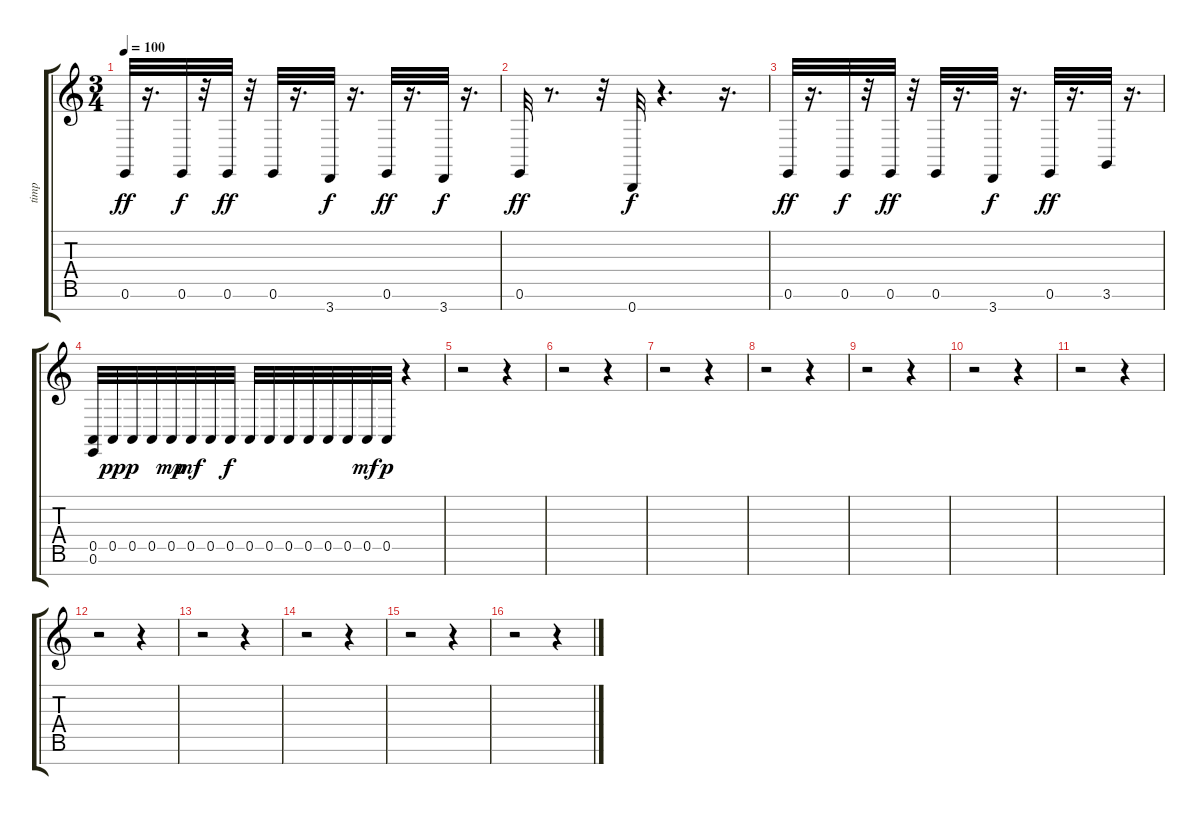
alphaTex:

\track ("timp" "timp") {instrument timpani}
\staff {score tabs}
\tuning (E4 B3 G3 D3 A2 E2 B1) {hide}
\ts (3 4)
\tempo 100
\clef g2
\ks c
0.6.32{dy ff} r.16{d} 0.6.32{dy f} r.32 0.6.32{dy ff} r.32 0.6.32 r.16{d} 3.7.32{dy f} r.16{d} 0.6.32{dy ff} r.16{d} 3.7.32{dy f} r.16{d} |
0.6.32{dy ff} r.8{d} r.32 0.7.32{dy f} r.4{d} r.16{d} |
0.6.32{dy ff} r.16{d} 0.6.32{dy f} r.32 0.6.32{dy ff} r.32 0.6.32 r.16{d} 3.7.32{dy f} r.16{d} 0.6.32{dy ff} r.16{d} 3.6.32 r.16{d} |
(0.5 0.6).32 0.5.32{dy pp} 0.5.32{dy p} 0.5.32 0.5.32{dy mp} 0.5.32{dy mf} 0.5.32 0.5.32{dy f} 0.5.32 0.5.32 0.5.32 0.5.32 0.5.32 0.5.32 0.5.32{dy mf} 0.5.32{dy p} r.4 |
r.2 r.4 |
r.2 r.4 |
r.2 r.4 |
r.2 r.4 |
r.2 r.4 |
r.2 r.4 |
r.2 r.4 |
r.2 r.4 |
r.2 r.4 |
r.2 r.4 |
r.2 r.4 |
r.2 r.4
